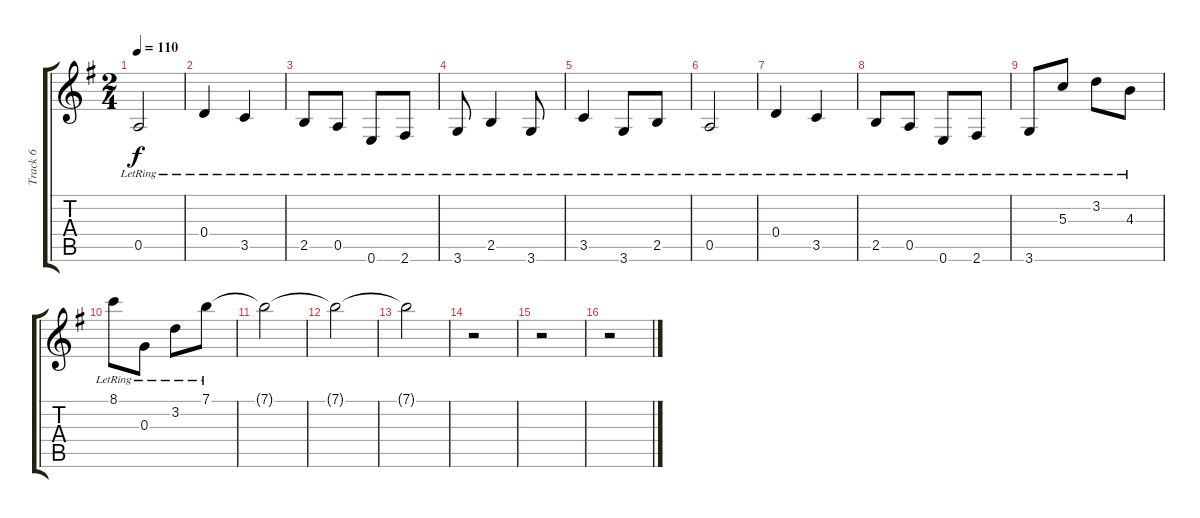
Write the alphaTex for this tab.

\track ("Track 6" "Track 6") {instrument acousticguitarnylon}
\staff {score tabs}
\tuning (E4 B3 G3 D3 A2 E2) {hide}
\ts (2 4)
\tempo 110
\clef g2
\ks g
0.5{lr}.2{dy f} |
0.4{lr}.4 3.5{lr}.4 |
2.5{lr}.8 0.5{lr}.8 0.6{lr}.8 2.6{lr}.8 |
3.6{lr}.8 2.5{lr}.4 3.6{lr}.8 |
3.5{lr}.4 3.6{lr}.8 2.5{lr}.8 |
0.5{lr}.2 |
0.4{lr}.4 3.5{lr}.4 |
2.5{lr}.8 0.5{lr}.8 0.6{lr}.8 2.6{lr}.8 |
3.6{lr}.8 5.3{lr}.8 3.2{lr}.8 4.3{lr}.8 |
8.1{lr}.8 0.3{lr}.8 3.2{lr}.8 7.1{lr}.8 |
7.1{t}.2 |
7.1{t}.2 |
7.1{t}.2 |
r.2 |
r.2 |
r.2
